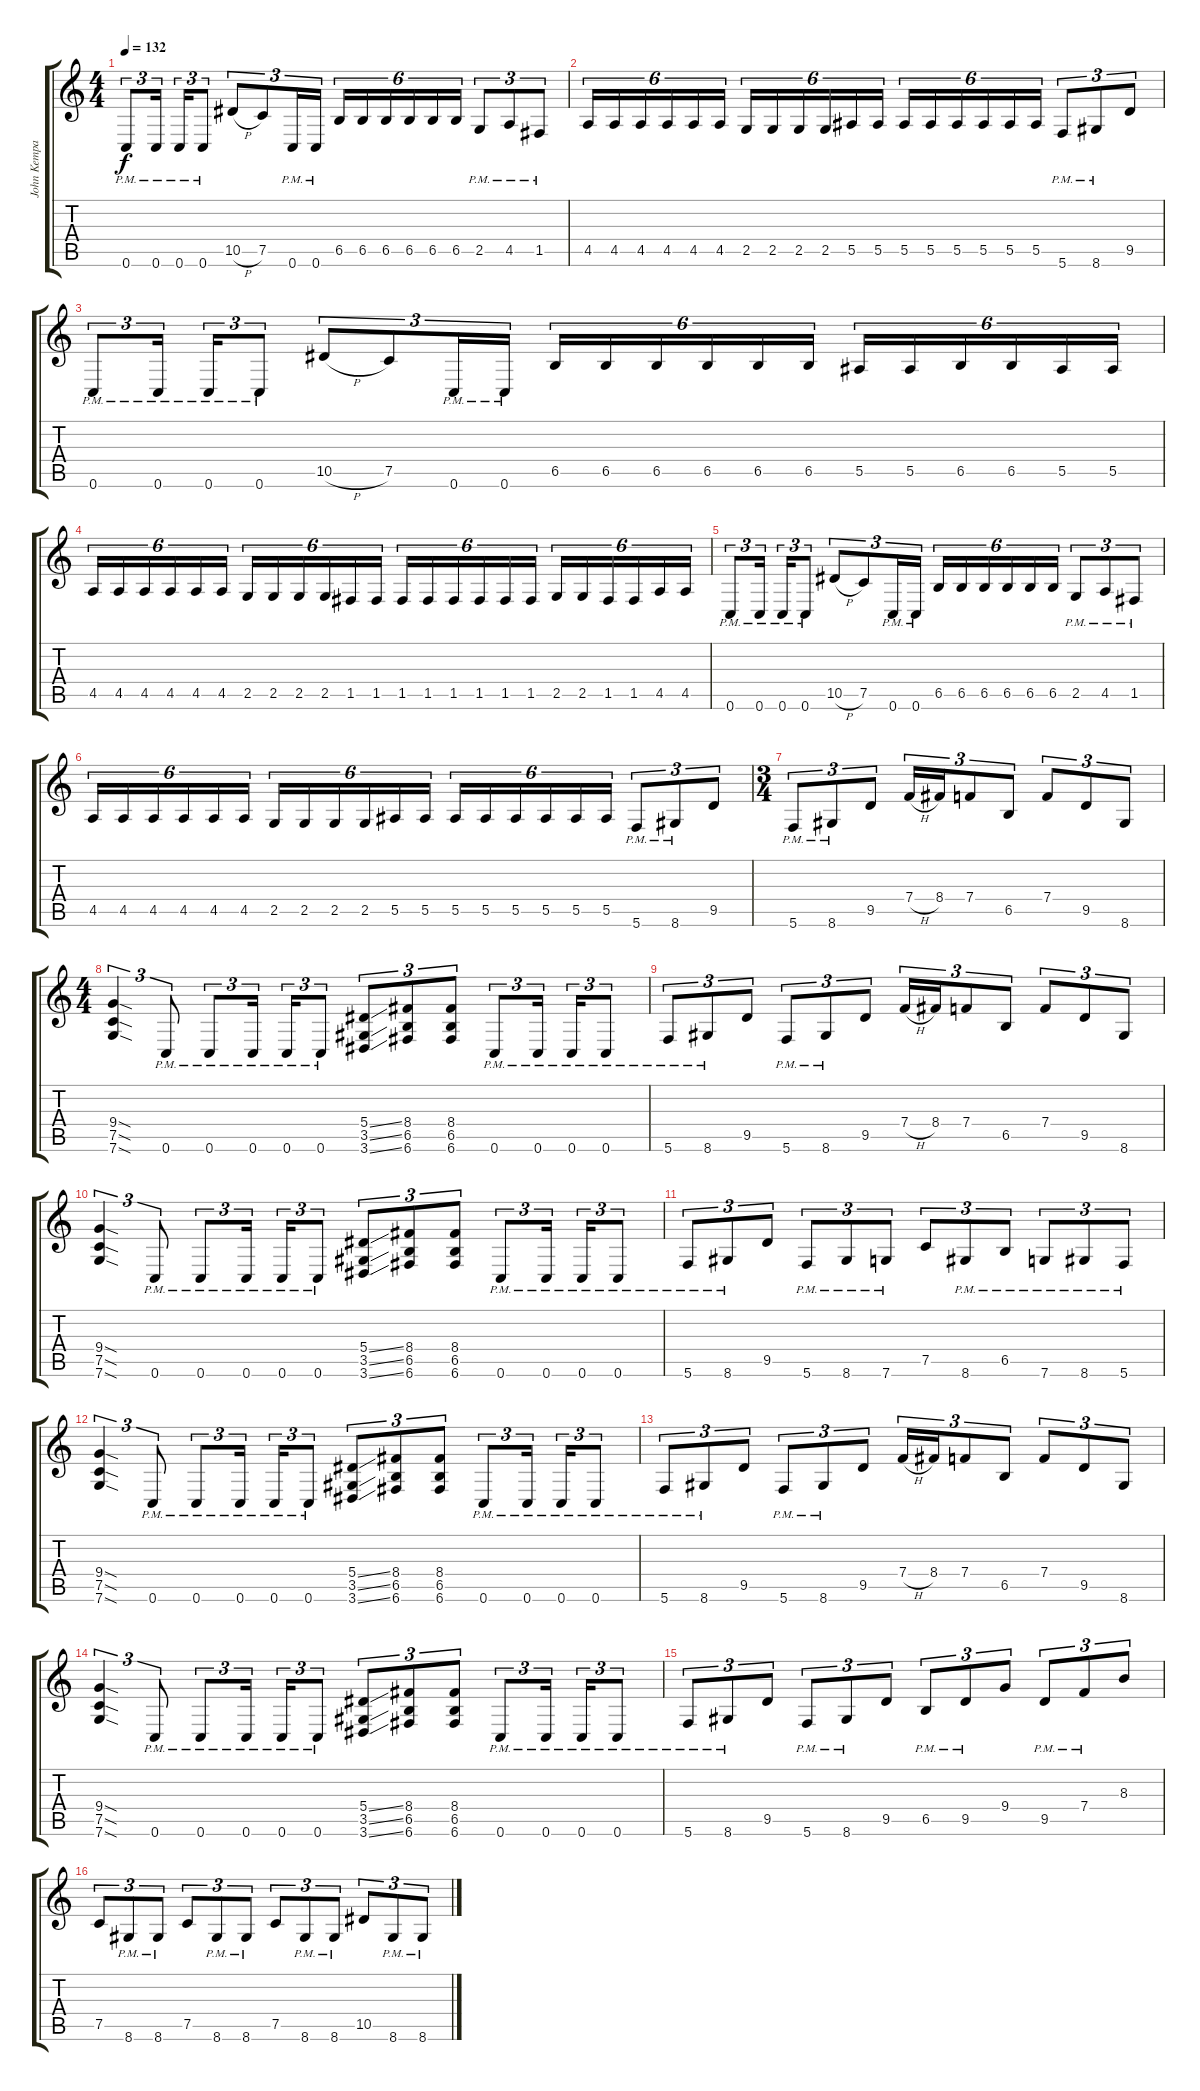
\track ("John Kempainen (Rhythm Guitar)" "John Kempa") {instrument distortionguitar}
\staff {score tabs}
\tuning (C4 G3 Eb3 Bb2 F2 C2) {hide}
\ts (4 4)
\tempo 132
\clef g2
\ks c
0.6{pm}.8{tu (3 2) dy f} 0.6{pm}.16{tu (3 2)} 0.6{pm}.16{tu (3 2)} 0.6{pm}.8{tu (3 2)} 10.5{h}.8{tu (3 2)} 7.5.8{tu (3 2)} 0.6{pm}.16{tu (3 2)} 0.6{pm}.16{tu (3 2)} 6.5.16{tu (6 4)} 6.5.16{tu (6 4)} 6.5.16{tu (6 4)} 6.5.16{tu (6 4)} 6.5.16{tu (6 4)} 6.5.16{tu (6 4)} 2.5{pm}.8{tu (3 2)} 4.5{pm}.8{tu (3 2)} 1.5{pm}.8{tu (3 2)} |
4.5.16{tu (6 4)} 4.5.16{tu (6 4)} 4.5.16{tu (6 4)} 4.5.16{tu (6 4)} 4.5.16{tu (6 4)} 4.5.16{tu (6 4)} 2.5.16{tu (6 4)} 2.5.16{tu (6 4)} 2.5.16{tu (6 4)} 2.5.16{tu (6 4)} 5.5.16{tu (6 4)} 5.5.16{tu (6 4)} 5.5.16{tu (6 4)} 5.5.16{tu (6 4)} 5.5.16{tu (6 4)} 5.5.16{tu (6 4)} 5.5.16{tu (6 4)} 5.5.16{tu (6 4)} 5.6{pm}.8{tu (3 2)} 8.6{pm}.8{tu (3 2)} 9.5.8{tu (3 2)} |
0.6{pm}.8{tu (3 2)} 0.6{pm}.16{tu (3 2)} 0.6{pm}.16{tu (3 2)} 0.6{pm}.8{tu (3 2)} 10.5{h}.8{tu (3 2)} 7.5.8{tu (3 2)} 0.6{pm}.16{tu (3 2)} 0.6{pm}.16{tu (3 2)} 6.5.16{tu (6 4)} 6.5.16{tu (6 4)} 6.5.16{tu (6 4)} 6.5.16{tu (6 4)} 6.5.16{tu (6 4)} 6.5.16{tu (6 4)} 5.5.16{tu (6 4)} 5.5.16{tu (6 4)} 6.5.16{tu (6 4)} 6.5.16{tu (6 4)} 5.5.16{tu (6 4)} 5.5.16{tu (6 4)} |
4.5.16{tu (6 4)} 4.5.16{tu (6 4)} 4.5.16{tu (6 4)} 4.5.16{tu (6 4)} 4.5.16{tu (6 4)} 4.5.16{tu (6 4)} 2.5.16{tu (6 4)} 2.5.16{tu (6 4)} 2.5.16{tu (6 4)} 2.5.16{tu (6 4)} 1.5.16{tu (6 4)} 1.5.16{tu (6 4)} 1.5.16{tu (6 4)} 1.5.16{tu (6 4)} 1.5.16{tu (6 4)} 1.5.16{tu (6 4)} 1.5.16{tu (6 4)} 1.5.16{tu (6 4)} 2.5.16{tu (6 4)} 2.5.16{tu (6 4)} 1.5.16{tu (6 4)} 1.5.16{tu (6 4)} 4.5.16{tu (6 4)} 4.5.16{tu (6 4)} |
0.6{pm}.8{tu (3 2)} 0.6{pm}.16{tu (3 2)} 0.6{pm}.16{tu (3 2)} 0.6{pm}.8{tu (3 2)} 10.5{h}.8{tu (3 2)} 7.5.8{tu (3 2)} 0.6{pm}.16{tu (3 2)} 0.6{pm}.16{tu (3 2)} 6.5.16{tu (6 4)} 6.5.16{tu (6 4)} 6.5.16{tu (6 4)} 6.5.16{tu (6 4)} 6.5.16{tu (6 4)} 6.5.16{tu (6 4)} 2.5{pm}.8{tu (3 2)} 4.5{pm}.8{tu (3 2)} 1.5{pm}.8{tu (3 2)} |
4.5.16{tu (6 4)} 4.5.16{tu (6 4)} 4.5.16{tu (6 4)} 4.5.16{tu (6 4)} 4.5.16{tu (6 4)} 4.5.16{tu (6 4)} 2.5.16{tu (6 4)} 2.5.16{tu (6 4)} 2.5.16{tu (6 4)} 2.5.16{tu (6 4)} 5.5.16{tu (6 4)} 5.5.16{tu (6 4)} 5.5.16{tu (6 4)} 5.5.16{tu (6 4)} 5.5.16{tu (6 4)} 5.5.16{tu (6 4)} 5.5.16{tu (6 4)} 5.5.16{tu (6 4)} 5.6{pm}.8{tu (3 2)} 8.6{pm}.8{tu (3 2)} 9.5.8{tu (3 2)} |
\ts (3 4)
5.6{pm}.8{tu (3 2)} 8.6{pm}.8{tu (3 2)} 9.5.8{tu (3 2)} 7.4{h}.16{tu (3 2)} 8.4.16{tu (3 2)} 7.4.8{tu (3 2)} 6.5.8{tu (3 2)} 7.4.8{tu (3 2)} 9.5.8{tu (3 2)} 8.6.8{tu (3 2)} |
\ts (4 4)
(9.4{sod} 7.5{sod} 7.6{sod}).4{tu (3 2)} 0.6{pm}.8{tu (3 2)} 0.6{pm}.8{tu (3 2)} 0.6{pm}.16{tu (3 2)} 0.6{pm}.16{tu (3 2)} 0.6{pm}.8{tu (3 2)} (5.4{ss} 3.5{ss} 3.6{ss}).8{tu (3 2)} (8.4 6.5 6.6).8{tu (3 2)} (8.4 6.5 6.6).8{tu (3 2)} 0.6{pm}.8{tu (3 2)} 0.6{pm}.16{tu (3 2)} 0.6{pm}.16{tu (3 2)} 0.6{pm}.8{tu (3 2)} |
5.6{pm}.8{tu (3 2)} 8.6{pm}.8{tu (3 2)} 9.5.8{tu (3 2)} 5.6{pm}.8{tu (3 2)} 8.6{pm}.8{tu (3 2)} 9.5.8{tu (3 2)} 7.4{h}.16{tu (3 2)} 8.4.16{tu (3 2)} 7.4.8{tu (3 2)} 6.5.8{tu (3 2)} 7.4.8{tu (3 2)} 9.5.8{tu (3 2)} 8.6.8{tu (3 2)} |
(9.4{sod} 7.5{sod} 7.6{sod}).4{tu (3 2)} 0.6{pm}.8{tu (3 2)} 0.6{pm}.8{tu (3 2)} 0.6{pm}.16{tu (3 2)} 0.6{pm}.16{tu (3 2)} 0.6{pm}.8{tu (3 2)} (5.4{ss} 3.5{ss} 3.6{ss}).8{tu (3 2)} (8.4 6.5 6.6).8{tu (3 2)} (8.4 6.5 6.6).8{tu (3 2)} 0.6{pm}.8{tu (3 2)} 0.6{pm}.16{tu (3 2)} 0.6{pm}.16{tu (3 2)} 0.6{pm}.8{tu (3 2)} |
5.6{pm}.8{tu (3 2)} 8.6{pm}.8{tu (3 2)} 9.5.8{tu (3 2)} 5.6{pm}.8{tu (3 2)} 8.6{pm}.8{tu (3 2)} 7.6{pm}.8{tu (3 2)} 7.5.8{tu (3 2)} 8.6{pm}.8{tu (3 2)} 6.5{pm}.8{tu (3 2)} 7.6{pm}.8{tu (3 2)} 8.6{pm}.8{tu (3 2)} 5.6{pm}.8{tu (3 2)} |
(9.4{sod} 7.5{sod} 7.6{sod}).4{tu (3 2)} 0.6{pm}.8{tu (3 2)} 0.6{pm}.8{tu (3 2)} 0.6{pm}.16{tu (3 2)} 0.6{pm}.16{tu (3 2)} 0.6{pm}.8{tu (3 2)} (5.4{ss} 3.5{ss} 3.6{ss}).8{tu (3 2)} (8.4 6.5 6.6).8{tu (3 2)} (8.4 6.5 6.6).8{tu (3 2)} 0.6{pm}.8{tu (3 2)} 0.6{pm}.16{tu (3 2)} 0.6{pm}.16{tu (3 2)} 0.6{pm}.8{tu (3 2)} |
5.6{pm}.8{tu (3 2)} 8.6{pm}.8{tu (3 2)} 9.5.8{tu (3 2)} 5.6{pm}.8{tu (3 2)} 8.6{pm}.8{tu (3 2)} 9.5.8{tu (3 2)} 7.4{h}.16{tu (3 2)} 8.4.16{tu (3 2)} 7.4.8{tu (3 2)} 6.5.8{tu (3 2)} 7.4.8{tu (3 2)} 9.5.8{tu (3 2)} 8.6.8{tu (3 2)} |
(9.4{sod} 7.5{sod} 7.6{sod}).4{tu (3 2)} 0.6{pm}.8{tu (3 2)} 0.6{pm}.8{tu (3 2)} 0.6{pm}.16{tu (3 2)} 0.6{pm}.16{tu (3 2)} 0.6{pm}.8{tu (3 2)} (5.4{ss} 3.5{ss} 3.6{ss}).8{tu (3 2)} (8.4 6.5 6.6).8{tu (3 2)} (8.4 6.5 6.6).8{tu (3 2)} 0.6{pm}.8{tu (3 2)} 0.6{pm}.16{tu (3 2)} 0.6{pm}.16{tu (3 2)} 0.6{pm}.8{tu (3 2)} |
5.6{pm}.8{tu (3 2)} 8.6{pm}.8{tu (3 2)} 9.5.8{tu (3 2)} 5.6{pm}.8{tu (3 2)} 8.6{pm}.8{tu (3 2)} 9.5.8{tu (3 2)} 6.5{pm}.8{tu (3 2)} 9.5{pm}.8{tu (3 2)} 9.4.8{tu (3 2)} 9.5{pm}.8{tu (3 2)} 7.4{pm}.8{tu (3 2)} 8.3.8{tu (3 2)} |
7.5.8{tu (3 2)} 8.6{pm}.8{tu (3 2)} 8.6{pm}.8{tu (3 2)} 7.5.8{tu (3 2)} 8.6{pm}.8{tu (3 2)} 8.6{pm}.8{tu (3 2)} 7.5.8{tu (3 2)} 8.6{pm}.8{tu (3 2)} 8.6{pm}.8{tu (3 2)} 10.5.8{tu (3 2)} 8.6{pm}.8{tu (3 2)} 8.6{pm}.8{tu (3 2)}
